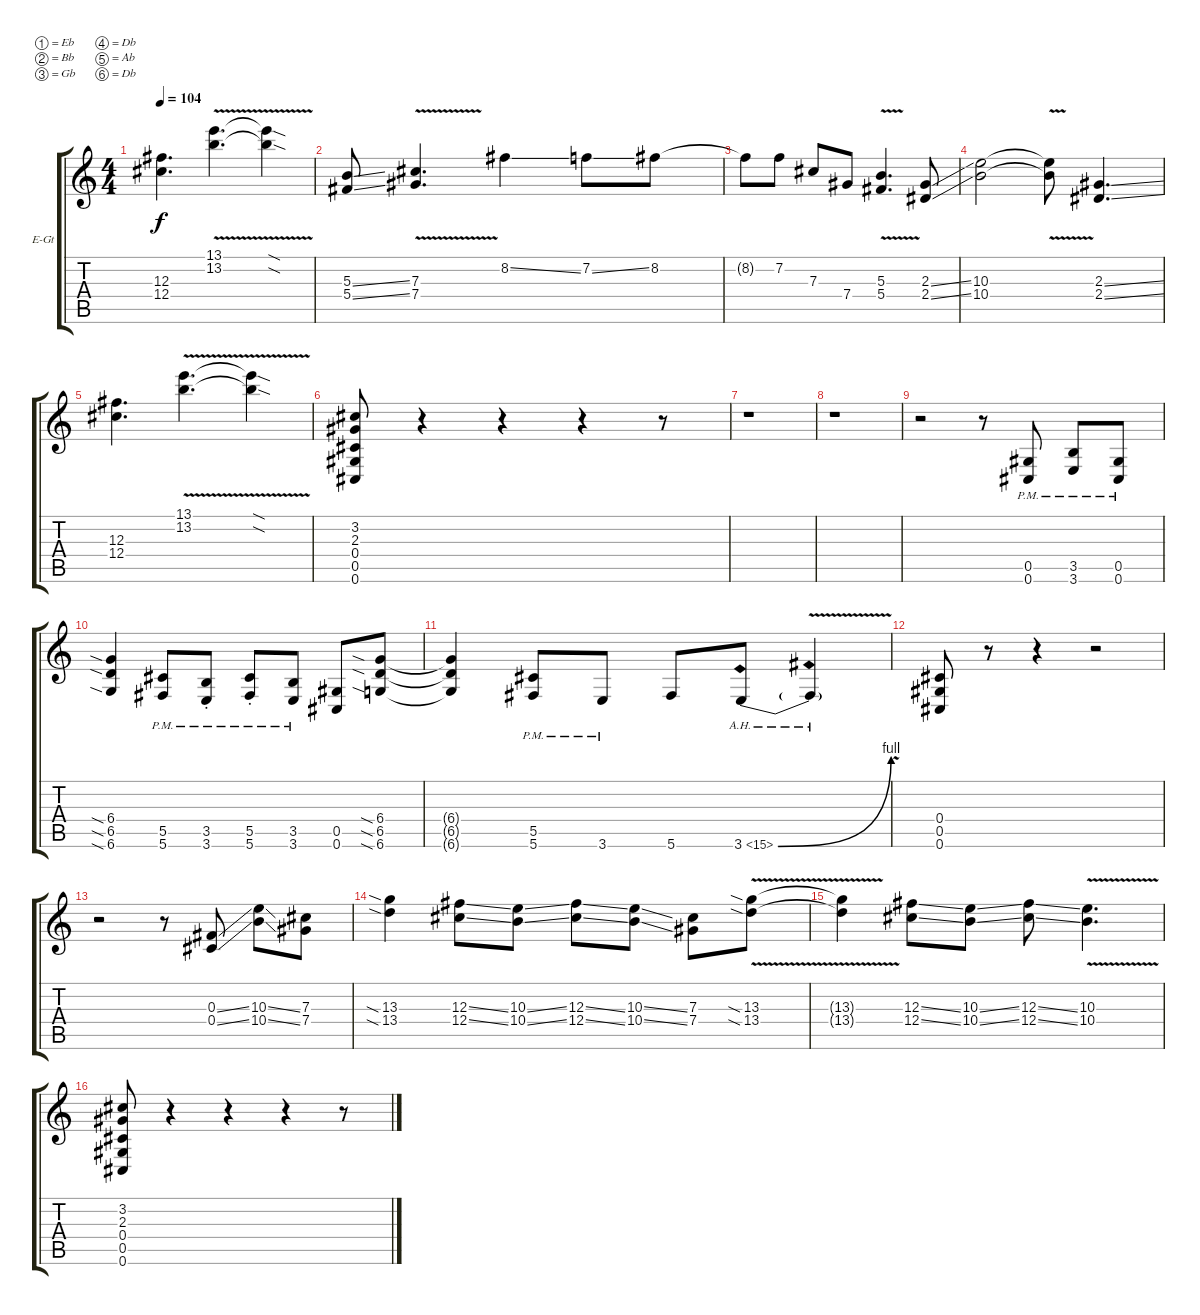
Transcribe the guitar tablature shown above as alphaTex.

\bracketExtendMode groupsimilarinstruments
\firstSystemTrackNameOrientation horizontal
\otherSystemsTrackNameOrientation horizontal
\track ("Electric Guitar 1" "E-Gt") {instrument distortionguitar}
\staff {score tabs}
\tuning (Eb4 Bb3 Gb3 Db3 Ab2 Db2)
\ts (4 4)
\tempo 104
\clef g2
\ks c
(12.3 12.4).4{d dy f} (13.1{v} 13.2{v}).4{d} (13.2{v sod t} 13.1{v sod t}).4 |
(5.4{ss} 5.3{ss}).8 (7.3{v} 7.4{v}).4{d} 8.2{ss}.4 7.2{ss}.8 8.2.8 |
8.2{t}.8 7.2.8 7.3.8 7.4.8 (5.4{v} 5.3{v}).4{d} (2.3{ss} 2.4{ss}).8 |
(10.3 10.4).2 (10.4{v t} 10.3{v t}).8 (2.3{ss} 2.4{ss}).4{d} |
(12.3 12.4).4{d} (13.1{v} 13.2{v}).4{d} (13.2{v sod t} 13.1{v sod t}).4 |
(0.4 2.3 3.2 0.6 0.5).8 r.4 r.4 r.4 r.8 |
r.1 |
r.1 |
r.2 r.8 (0.5{pm} 0.6{pm}).8 (3.5{pm} 3.6{pm}).8 (0.5{pm} 0.6{pm}).8 |
(6.4{sia} 6.5{sia} 6.6{sia}).4 (5.5{pm} 5.6{pm}).8 (3.5{pm st} 3.6{pm}).8 (5.5{pm st} 5.6{pm}).8 (3.5{pm} 3.6{pm}).8 (0.6 0.5).8 (6.4{sia} 6.5{sia} 6.6{sia}).8 |
(6.4{t} 6.5{t} 6.6{t}).4 (5.5{pm} 5.6{pm}).8 3.6{pm}.8 5.6.8 3.6{be (bend 0 0 60 4) ah 12}.8 3.6{ah 12 v t}.4 |
(0.4 0.5 0.6).8 r.8 r.4 r.2 |
r.2 r.8 (0.3{ss} 0.4{ss}).8 (10.3{ss} 10.4{ss}).8 (7.3 7.4).8 |
(13.3{sia} 13.4{sia}).4 (12.3{ss} 12.4{ss}).8 (10.3{ss} 10.4{ss}).8 (12.3{ss} 12.4{ss}).8 (10.3{ss} 10.4{ss}).8 (7.3 7.4).8 (13.3{v sia} 13.4{v sia}).8 |
(13.3{v t} 13.4{v t}).4 (12.3{ss} 12.4{ss}).8 (10.3{ss} 10.4{ss}).8 (12.3{ss} 12.4{ss}).8 (10.3{v} 10.4{v}).4{d} |
(0.4 2.3 3.2 0.6 0.5).8 r.4 r.4 r.4 r.8
